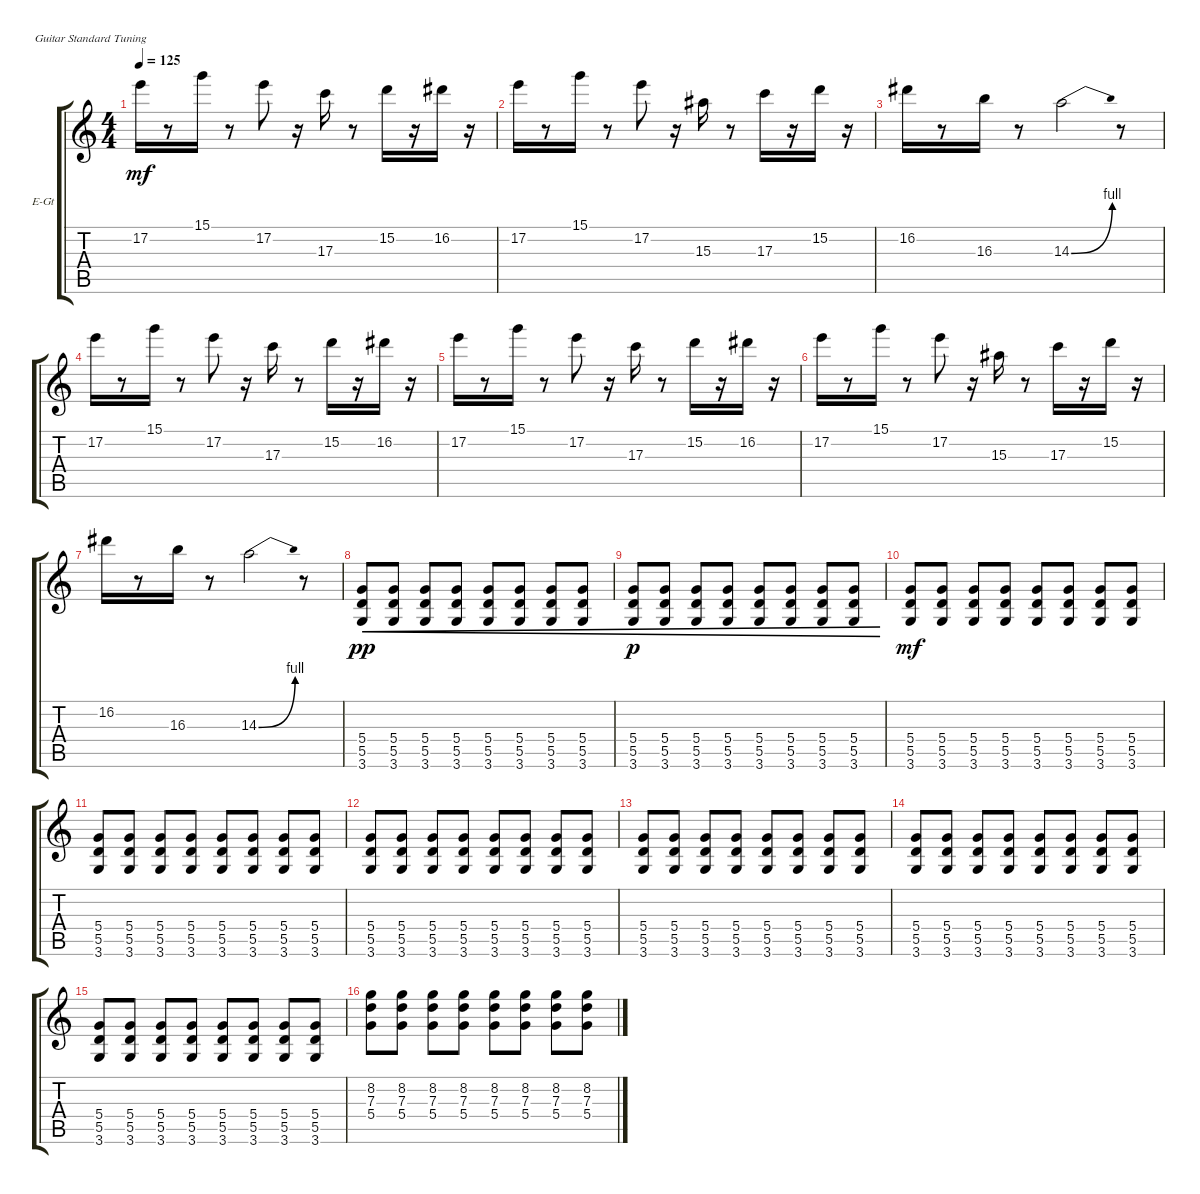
\defaultSystemsLayout 4
\bracketExtendMode groupsimilarinstruments
\firstSystemTrackNameOrientation horizontal
\otherSystemsTrackNameOrientation horizontal
\track ("Electric Guitar" "E-Gt") {instrument overdrivenguitar}
\staff {score tabs}
\tuning (E4 B3 G3 D3 A2 E2)
\ts (4 4)
\tempo 125
\clef g2
\ks c
17.2.16{dy mf} r.8 15.1.16 r.8 17.2.8 r.16 17.3.16 r.8 15.2.16 r.16 16.2.16 r.16 |
17.2.16 r.8 15.1.16 r.8 17.2.8 r.16 15.3.16 r.8 17.3.16 r.16 15.2.16 r.16 |
16.2.16 r.8 16.3.16 r.8 14.3{be (bend 0 0 30 4)}.2 r.8 |
17.2.16 r.8 15.1.16 r.8 17.2.8 r.16 17.3.16 r.8 15.2.16 r.16 16.2.16 r.16 |
17.2.16 r.8 15.1.16 r.8 17.2.8 r.16 17.3.16 r.8 15.2.16 r.16 16.2.16 r.16 |
17.2.16 r.8 15.1.16 r.8 17.2.8 r.16 15.3.16 r.8 17.3.16 r.16 15.2.16 r.16 |
16.2.16 r.8 16.3.16 r.8 14.3{be (bend 0 0 15.6 4)}.2 r.8 |
(3.6 5.5 5.4).8{cre dy pp} (3.6 5.4 5.5).8{cre} (3.6 5.5 5.4).8{cre} (3.6 5.4 5.5).8{cre} (3.6 5.5 5.4).8{cre} (3.6 5.5 5.4).8{cre} (3.6 5.5 5.4).8{cre} (3.6 5.5 5.4).8{cre} |
(3.6 5.5 5.4).8{cre dy p} (3.6 5.5 5.4).8{cre} (3.6 5.5 5.4).8{cre} (3.6 5.5 5.4).8{cre} (3.6 5.5 5.4).8{cre} (3.6 5.5 5.4).8{cre} (3.6 5.5 5.4).8{cre} (3.6 5.5 5.4).8{cre} |
(3.6 5.5 5.4).8{dy mf} (3.6 5.5 5.4).8 (3.6 5.5 5.4).8 (3.6 5.5 5.4).8 (3.6 5.5 5.4).8 (3.6 5.5 5.4).8 (3.6 5.5 5.4).8 (3.6 5.5 5.4).8 |
(3.6 5.5 5.4).8 (3.6 5.5 5.4).8 (3.6 5.5 5.4).8 (3.6 5.5 5.4).8 (3.6 5.5 5.4).8 (3.6 5.5 5.4).8 (3.6 5.5 5.4).8 (3.6 5.5 5.4).8 |
(3.6 5.5 5.4).8 (3.6 5.5 5.4).8 (3.6 5.5 5.4).8 (3.6 5.5 5.4).8 (3.6 5.5 5.4).8 (3.6 5.5 5.4).8 (3.6 5.5 5.4).8 (3.6 5.5 5.4).8 |
(3.6 5.5 5.4).8 (3.6 5.5 5.4).8 (3.6 5.5 5.4).8 (3.6 5.5 5.4).8 (3.6 5.5 5.4).8 (3.6 5.5 5.4).8 (3.6 5.5 5.4).8 (3.6 5.5 5.4).8 |
(3.6 5.5 5.4).8 (3.6 5.5 5.4).8 (3.6 5.5 5.4).8 (3.6 5.5 5.4).8 (3.6 5.5 5.4).8 (3.6 5.5 5.4).8 (3.6 5.5 5.4).8 (3.6 5.5 5.4).8 |
(3.6 5.5 5.4).8 (3.6 5.5 5.4).8 (3.6 5.5 5.4).8 (3.6 5.5 5.4).8 (3.6 5.5 5.4).8 (3.6 5.5 5.4).8 (3.6 5.5 5.4).8 (3.6 5.5 5.4).8 |
(5.4 7.3 8.2).8 (5.4 7.3 8.2).8 (5.4 7.3 8.2).8 (5.4 7.3 8.2).8 (5.4 7.3 8.2).8 (5.4 7.3 8.2).8 (5.4 7.3 8.2).8 (5.4 7.3 8.2).8
